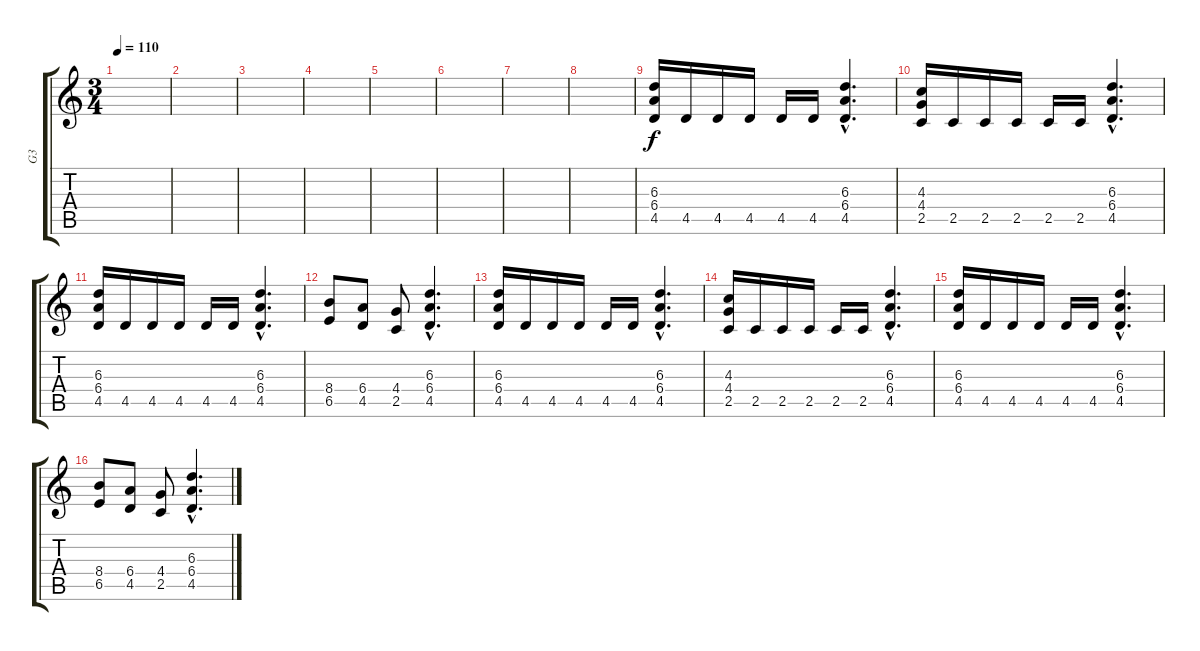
\track ("G3" "G3") {instrument distortionguitar}
\staff {score tabs}
\tuning (F4 C4 Ab3 Eb3 Bb2 F2) {hide}
\ts (3 4)
\tempo 110
\clef g2
\ks c
|
|
|
|
|
|
|
|
(6.3 6.4 4.5).16 4.5.16 4.5.16 4.5.16 4.5.16 4.5.16 (6.3{hac} 6.4{hac} 4.5{hac}).4{d} |
(4.3 4.4 2.5).16 2.5.16 2.5.16 2.5.16 2.5.16 2.5.16 (6.3{hac} 6.4{hac} 4.5{hac}).4{d} |
(6.3 6.4 4.5).16 4.5.16 4.5.16 4.5.16 4.5.16 4.5.16 (6.3{hac} 6.4{hac} 4.5{hac}).4{d} |
(8.4 6.5).8 (6.4 4.5).8 (4.4 2.5).8 (6.3{hac} 6.4{hac} 4.5{hac}).4{d} |
(6.3 6.4 4.5).16 4.5.16 4.5.16 4.5.16 4.5.16 4.5.16 (6.3{hac} 6.4{hac} 4.5{hac}).4{d} |
(4.3 4.4 2.5).16 2.5.16 2.5.16 2.5.16 2.5.16 2.5.16 (6.3{hac} 6.4{hac} 4.5{hac}).4{d} |
(6.3 6.4 4.5).16 4.5.16 4.5.16 4.5.16 4.5.16 4.5.16 (6.3{hac} 6.4{hac} 4.5{hac}).4{d} |
(8.4 6.5).8 (6.4 4.5).8 (4.4 2.5).8 (6.3{hac} 6.4{hac} 4.5{hac}).4{d}
